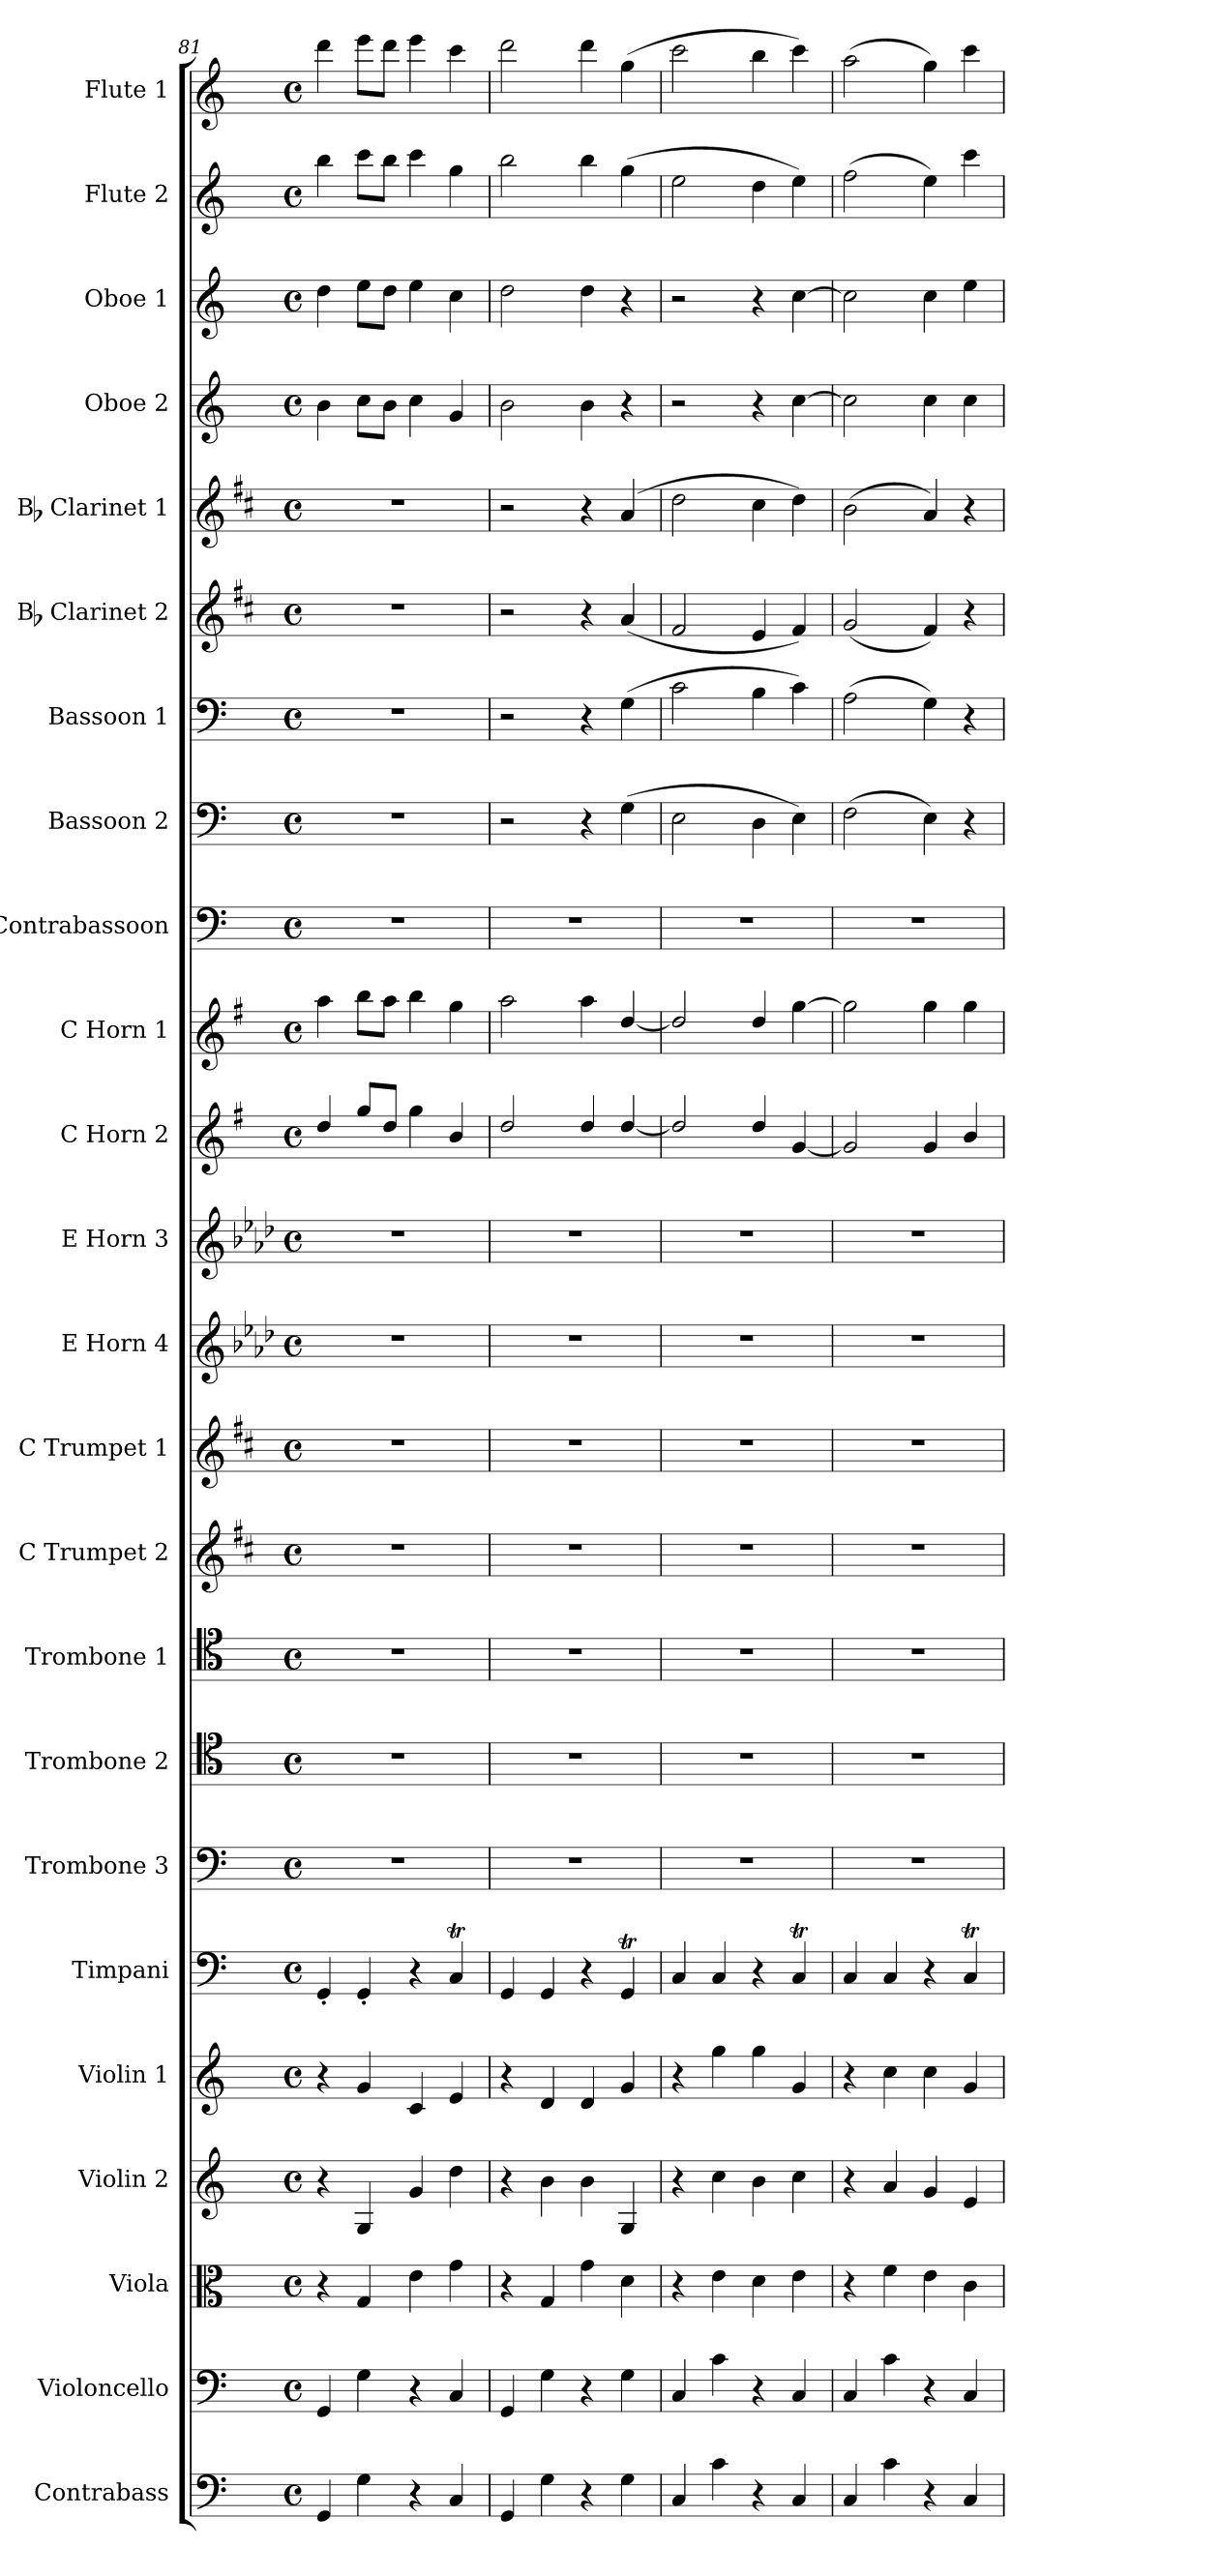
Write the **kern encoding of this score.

**kern	**kern	**kern	**kern	**kern	**kern	**kern	**kern	**kern	**kern	**kern	**kern	**kern	**kern	**kern	**kern	**kern	**kern	**kern	**kern	**kern	**kern	**kern	**kern
*part24	*part23	*part22	*part21	*part20	*part19	*part18	*part17	*part16	*part15	*part14	*part13	*part12	*part11	*part10	*part9	*part8	*part7	*part6	*part5	*part4	*part3	*part2	*part1
*staff24	*staff23	*staff22	*staff21	*staff20	*staff19	*staff18	*staff17	*staff16	*staff15	*staff14	*staff13	*staff12	*staff11	*staff10	*staff9	*staff8	*staff7	*staff6	*staff5	*staff4	*staff3	*staff2	*staff1
*I"Contrabass	*I"Violoncello	*I"Viola	*I"Violin 2	*I"Violin 1	*I"Timpani	*I"Trombone 3	*I"Trombone 2	*I"Trombone 1	*I"C Trumpet 2	*I"C Trumpet 1	*I"E Horn 4	*I"E Horn 3	*I"C Horn 2	*I"C Horn 1	*I"Contrabassoon	*I"Bassoon 2	*I"Bassoon 1	*I"Bb Clarinet 2	*I"Bb Clarinet 1	*I"Oboe 2	*I"Oboe 1	*I"Flute 2	*I"Flute 1
*I'Cb	*I'Vc	*I'Vla	*I'Vln 2	*I'Vln 1	*I'Timp	*I'Trb 3	*I'Trb 2	*I'Trb 1	*I'Tpt 2	*I'Tpt 1	*I'Hn 4	*I'Hn 3	*I'Hn 2	*I'Hn 1	*I'C Bsn	*I'Bsn 2	*I'Bsn 1	*I'Cl 2	*I'Cl 1	*I'Ob 2	*I'Ob 1	*I'Fl 2	*I'Fl 1
*clefF4	*clefF4	*clefC3	*clefG2	*clefG2	*clefF4	*clefF4	*clefC4	*clefC4	*clefG2	*clefG2	*clefG2	*clefG2	*clefG2	*clefG2	*clefF4	*clefF4	*clefF4	*clefG2	*clefG2	*clefG2	*clefG2	*clefG2	*clefG2
*ITrd7c12	*	*	*	*	*	*	*	*	*ITrd1c2	*ITrd1c2	*ITrd5c8	*ITrd5c8	*ITrd4c7	*ITrd4c7	*ITrd7c12	*	*	*ITrd1c2	*ITrd1c2	*	*	*	*
*k[]	*k[]	*k[]	*k[]	*k[]	*k[]	*k[]	*k[]	*k[]	*k[]	*k[]	*k[]	*k[]	*k[]	*k[]	*k[]	*k[]	*k[]	*k[]	*k[]	*k[]	*k[]	*k[]	*k[]
*M4/4	*M4/4	*M4/4	*M4/4	*M4/4	*M4/4	*M4/4	*M4/4	*M4/4	*M4/4	*M4/4	*M4/4	*M4/4	*M4/4	*M4/4	*M4/4	*M4/4	*M4/4	*M4/4	*M4/4	*M4/4	*M4/4	*M4/4	*M4/4
*met(c)	*met(c)	*met(c)	*met(c)	*met(c)	*met(c)	*met(c)	*met(c)	*met(c)	*met(c)	*met(c)	*met(c)	*met(c)	*met(c)	*met(c)	*met(c)	*met(c)	*met(c)	*met(c)	*met(c)	*met(c)	*met(c)	*met(c)	*met(c)
=81	=81	=81	=81	=81	=81	=81	=81	=81	=81	=81	=81	=81	=81	=81	=81	=81	=81	=81	=81	=81	=81	=81	=81
4GGG/	4GG/	4r	4r	4r	4GG'/	1r	1r	1r	1r	1r	1r	1r	4g/	4dd\	1r	1r	1r	1r	1r	4b\	4dd\	4bb\	4ddd\
4GG\	4G\	4G/	4G/	4g/	4GG'/	.	.	.	.	.	.	.	8cc/L	8ee\L	.	.	.	.	.	8cc\L	8ee\L	8ccc\L	8eee\L
.	.	.	.	.	.	.	.	.	.	.	.	.	8g/J	8dd\J	.	.	.	.	.	8b\J	8dd\J	8bb\J	8ddd\J
4r	4r	4e\	4g/	4c/	4r	.	.	.	.	.	.	.	4cc\	4ee\	.	.	.	.	.	4cc\	4ee\	4ccc\	4eee\
4CC/	4C/	4g\	4dd\	4e/	4CT/	.	.	.	.	.	.	.	4e/	4cc\	.	.	.	.	.	4g/	4cc\	4gg\	4ccc\
=82	=82	=82	=82	=82	=82	=82	=82	=82	=82	=82	=82	=82	=82	=82	=82	=82	=82	=82	=82	=82	=82	=82	=82
4GGG/	4GG/	4r	4r	4r	4GG/	1r	1r	1r	1r	1r	1r	1r	2g/	2dd\	1r	2r	2r	2r	2r	2b\	2dd\	2bb\	2ddd\
4GG\	4G\	4G/	4b\	4d/	4GG/	.	.	.	.	.	.	.	.	.	.	.	.	.	.	.	.	.	.
4r	4r	4g\	4b\	4d/	4r	.	.	.	.	.	.	.	4g/	4dd\	.	4r	4r	4r	4r	4b\	4dd\	4bb\	4ddd\
4GG\	4G\	4d\	4G/	4g/	4GGT/	.	.	.	.	.	.	.	[4g/	[4g/	.	(4G\	(4G\	(4g/	(4g/	4r	4r	(4gg\	(4gg\
=83	=83	=83	=83	=83	=83	=83	=83	=83	=83	=83	=83	=83	=83	=83	=83	=83	=83	=83	=83	=83	=83	=83	=83
4CC/	4C/	4r	4r	4r	4C/	1r	1r	1r	1r	1r	1r	1r	2g/]	2g/]	1r	2E\	2c\	2e/	2cc\	2r	2r	2ee\	2ccc\
4C\	4c\	4e\	4cc\	4gg\	4C/	.	.	.	.	.	.	.	.	.	.	.	.	.	.	.	.	.	.
4r	4r	4d\	4b\	4gg\	4r	.	.	.	.	.	.	.	4g/	4g/	.	4D\	4B\	4d/	4b\	4r	4r	4dd\	4bb\
4CC/	4C/	4e\	4cc\	4g/	4CT/	.	.	.	.	.	.	.	[4c/	[4cc\	.	4E\)	4c\)	4e/)	4cc\)	[4cc\	[4cc\	4ee\)	4ccc\)
=84	=84	=84	=84	=84	=84	=84	=84	=84	=84	=84	=84	=84	=84	=84	=84	=84	=84	=84	=84	=84	=84	=84	=84
4CC/	4C/	4r	4r	4r	4C/	1r	1r	1r	1r	1r	1r	1r	2c/]	2cc\]	1r	(2F\	(2A\	(2f/	(2a\	2cc\]	2cc\]	(2ff\	(2aa\
4C\	4c\	4f\	4a/	4cc\	4C/	.	.	.	.	.	.	.	.	.	.	.	.	.	.	.	.	.	.
4r	4r	4e\	4g/	4cc\	4r	.	.	.	.	.	.	.	4c/	4cc\	.	4E\)	4G\)	4e/)	4g/)	4cc\	4cc\	4ee\)	4gg\)
4CC/	4C/	4c\	4e/	4g/	4CT/	.	.	.	.	.	.	.	4e/	4cc\	.	4r	4r	4r	4r	4cc\	4ee\	4ccc\	4ccc\
=	=	=	=	=	=	=	=	=	=	=	=	=	=	=	=	=	=	=	=	=	=	=	=
*-	*-	*-	*-	*-	*-	*-	*-	*-	*-	*-	*-	*-	*-	*-	*-	*-	*-	*-	*-	*-	*-	*-	*-
